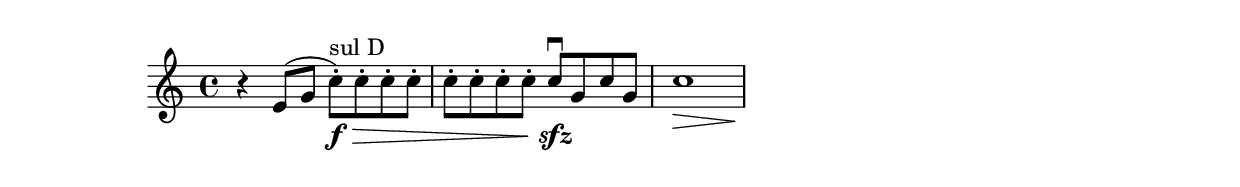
\version "2.14"

\header { texidoc = "Empty chords accept articulations, occupy no time,
                     and leave the current duration unchanged."
        }

\relative c' {
  r4 e8( g <>) ^"sul D" \f \> \repeat unfold 8 { c-. } <>\sfz
  <>\downbow \repeat unfold 2 { c g } c1\> <>\enddecr
}
